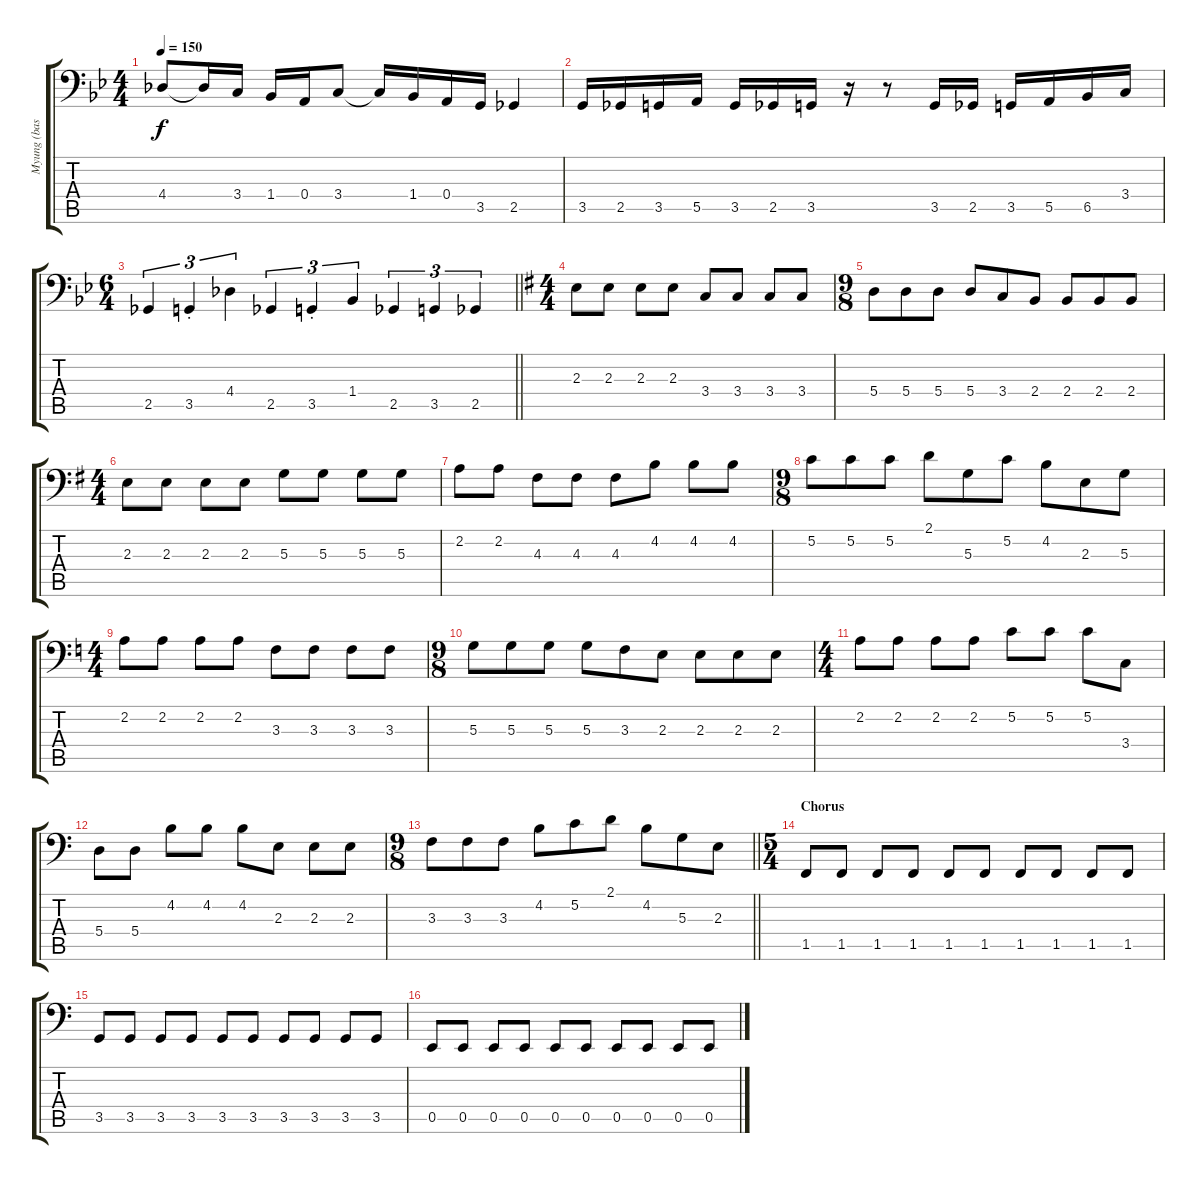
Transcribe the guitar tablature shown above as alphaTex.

\track ("Myung (bass)" "Myung (bas") {instrument electricbassfinger}
\staff {score tabs}
\tuning (C3 G2 D2 A1 E1 A0) {hide}
\ts (4 4)
\tempo 150
\clef f4
\ks gminor
4.4.8{dy f} 4.4{t}.16 3.4.16 1.4.16 0.4.16 3.4.8 3.4{t}.16 1.4.16 0.4.16 3.5.16 2.5.4 |
3.5.16 2.5.16 3.5.16 5.5.16 3.5.16 2.5.16 3.5.16 r.16 r.8 3.5.16 2.5.16 3.5.16 5.5.16 6.5.16 3.4.16 |
\ts (6 4)
\barLineRight lightlight
2.5.4{tu (3 2)} 3.5{st}.4{tu (3 2)} 4.4.4{tu (3 2)} 2.5.4{tu (3 2)} 3.5{st}.4{tu (3 2)} 1.4.4{tu (3 2)} 2.5.4{tu (3 2)} 3.5.4{tu (3 2)} 2.5.4{tu (3 2)} |
\ts (4 4)
\ks eminor
2.3.8 2.3.8 2.3.8 2.3.8 3.4.8 3.4.8 3.4.8 3.4.8 |
\ts (9 8)
5.4.8 5.4.8 5.4.8 5.4.8 3.4.8 2.4.8 2.4.8 2.4.8{beam merge} 2.4.8 |
\ts (4 4)
2.3.8 2.3.8 2.3.8 2.3.8 5.3.8 5.3.8 5.3.8 5.3.8 |
2.2.8 2.2.8 4.3.8 4.3.8 4.3.8 4.2.8 4.2.8 4.2.8 |
\ts (9 8)
5.2.8 5.2.8 5.2.8 2.1.8 5.3.8 5.2.8 4.2.8 2.3.8{beam merge} 5.3.8 |
\ts (4 4)
\ks aminor
2.2.8 2.2.8 2.2.8 2.2.8 3.3.8 3.3.8 3.3.8 3.3.8 |
\ts (9 8)
5.3.8 5.3.8 5.3.8 5.3.8 3.3.8 2.3.8 2.3.8 2.3.8{beam merge} 2.3.8 |
\ts (4 4)
2.2.8 2.2.8 2.2.8 2.2.8 5.2.8 5.2.8 5.2.8 3.4.8 |
5.4.8 5.4.8 4.2.8 4.2.8 4.2.8 2.3.8 2.3.8 2.3.8 |
\ts (9 8)
\barLineRight lightlight
3.3.8 3.3.8{beam merge} 3.3.8{beam split} 4.2.8{beam merge} 5.2.8 2.1.8 4.2.8 5.3.8{beam merge} 2.3.8 |
\ts (5 4)
\section ("" "Chorus")
1.5.8 1.5.8 1.5.8 1.5.8 1.5.8 1.5.8 1.5.8 1.5.8 1.5.8 1.5.8 |
3.5.8 3.5.8 3.5.8 3.5.8 3.5.8 3.5.8 3.5.8 3.5.8 3.5.8 3.5.8 |
0.5.8 0.5.8 0.5.8 0.5.8 0.5.8 0.5.8 0.5.8 0.5.8 0.5.8 0.5.8
